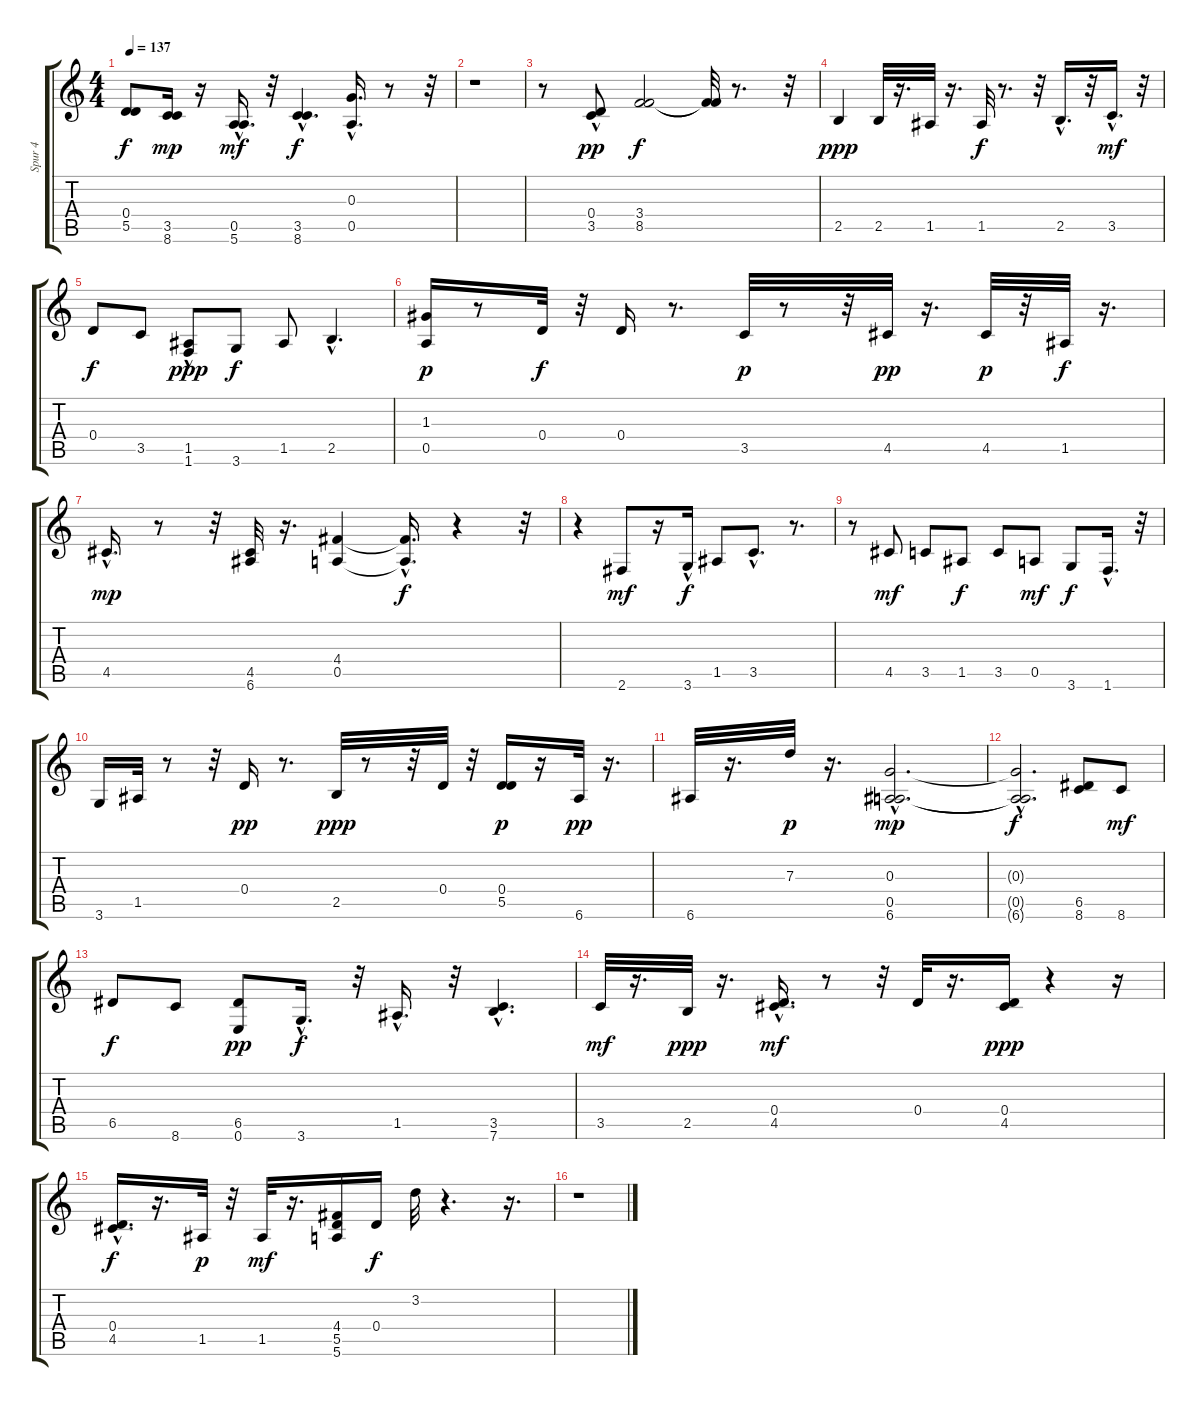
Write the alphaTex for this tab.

\track ("Spur 4" "Spur 4") {instrument overdrivenguitar}
\staff {score tabs}
\tuning (E4 B3 G3 D3 A2 E2) {hide}
\ts (4 4)
\tempo 137
\clef g2
\ks c
(0.4 5.5).8{dy f} (3.5 8.6).16{dy mp} r.16 (0.5{hac} 5.6{hac}).16{d dy mf} r.32 (3.5{hac} 8.6{hac}).4{d dy f} (0.3 0.5{hac}).16{d} r.8 r.32 |
r.1 |
r.8 (0.4 3.5{hac}).8{dy pp} (3.4 8.5).2{dy f} (3.4{t} 8.5{t}).32 r.8{d} r.32 |
2.5.4{dy ppp} 2.5.32 r.16{d} 1.5.32 r.16{d} 1.5.32{dy f} r.8{d} r.32 2.5{hac}.16{d} r.32 3.5{hac}.16{d dy mf} r.32 |
0.4.8{dy f} 3.5.8 (1.5 1.6{hac}).8{dy ppp} 3.6.8{dy f} 1.5.8 2.5{hac}.4{d} |
(1.3 0.5).16{dy p} r.8 0.4.32{dy f} r.32 0.4.16 r.8{d} 3.5.32{dy p} r.8 r.32 4.5.32{dy pp} r.16{d} 4.5.32{dy p} r.32 1.5.32{dy f} r.16{d} |
4.5{hac}.16{d dy mp} r.8 r.32 (4.5 6.6).32 r.16{d} (4.4 0.5).4 (4.4{hac t} 0.5{t}).16{d dy f} r.4 r.32 |
r.4 2.6.8{dy mf} r.16 3.6{hac}.16{dy f} 1.5.8 3.5{hac}.8{d} r.8{d} |
r.8 4.5.8{dy mf} 3.5.8 1.5.8{dy f} 3.5.8 0.5.8{dy mf} 3.6.8{dy f} 1.6{hac}.16{d} r.32 |
3.6.16 1.5.32 r.8 r.32 0.4.16{dy pp} r.8{d} 2.5.32{dy ppp} r.8 r.32 0.4.32 r.32 (0.4 5.5).16{dy p} r.16 6.6.32{dy pp} r.16{d} |
6.6.32 r.16{d} 7.3.32{dy p} r.16{d} (0.3{hac} 0.5{hac} 6.6{hac}).2{d dy mp} |
(0.3{hac t} 0.5{t} 6.6{t}).2{d dy f} (6.5 8.6).8 8.6.8{dy mf} |
6.5.8{dy f} 8.6.8 (6.5 0.6).8{dy pp} 3.6{hac}.16{d dy f} r.32 1.5{hac}.16{d} r.32 (3.5{hac} 7.6).4{d} |
3.5.32{dy mf} r.16{d} 2.5.32{dy ppp} r.16{d} (0.4{hac} 4.5{hac}).16{d dy mf} r.8 r.32 0.4.32 r.16{d} (0.4 4.5).16{dy ppp} r.4 r.16 |
(0.4{hac} 4.5{hac}).16{d dy f} r.16{d} 1.5.32{dy p} r.32 1.5.32{dy mf} r.16{d} (4.4 5.5 5.6).16 0.4.16{dy f} 3.2.32 r.4{d} r.16{d} |
r.1
